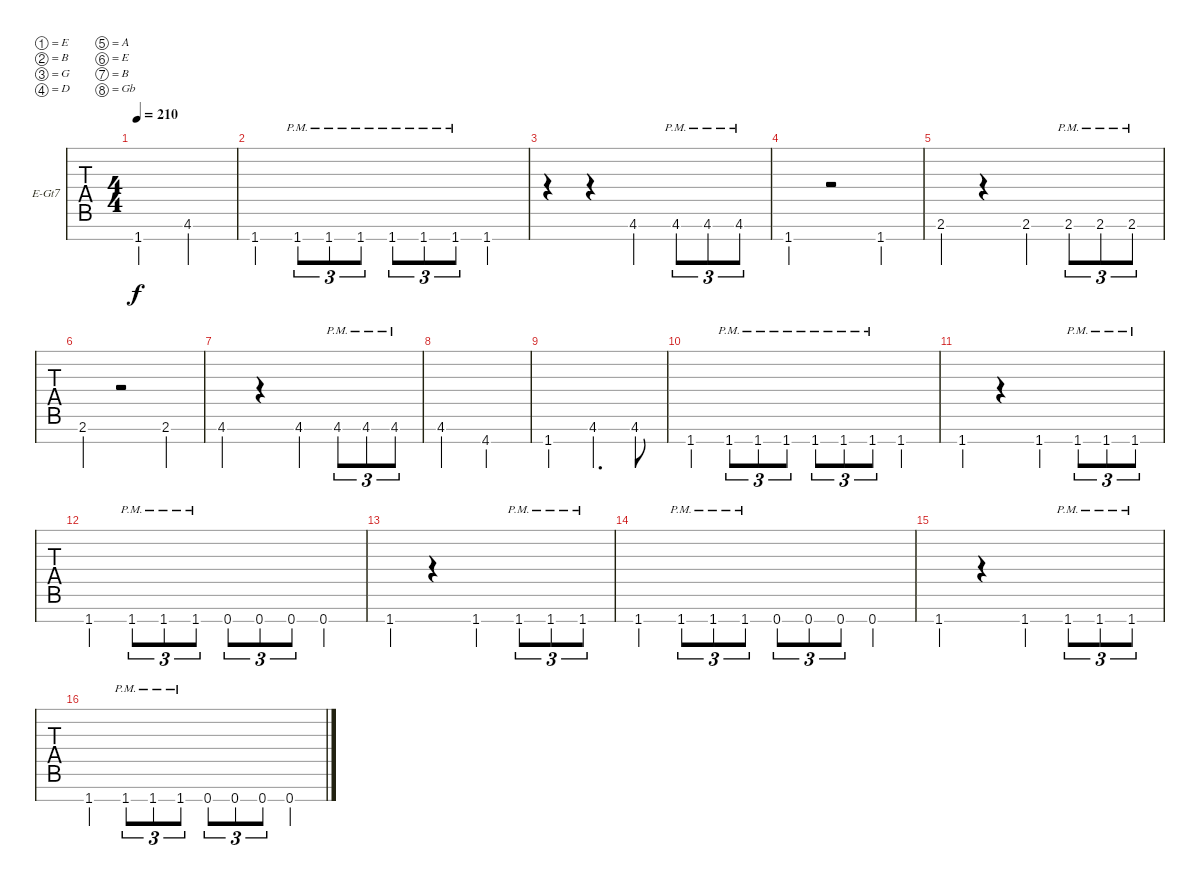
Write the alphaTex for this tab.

\bracketExtendMode groupsimilarinstruments
\firstSystemTrackNameOrientation horizontal
\otherSystemsTrackNameOrientation horizontal
\track ("Äîðîæêà 1" "E-Gt7") {instrument distortionguitar}
\staff {tabs}
\tuning (E4 B3 G3 D3 A2 E2 B1 Gb1)
\ts (4 4)
\tempo 210
\clef g2
\ks c
1.8.2{dy f} 4.7.2 |
1.8.4 1.8{pm}.8{tu (3 2)} 1.8{pm}.8{tu (3 2)} 1.8{pm}.8{tu (3 2)} 1.8{pm}.8{tu (3 2)} 1.8{pm}.8{tu (3 2)} 1.8{pm}.8{tu (3 2)} 1.8.4 |
r.4 r.4 4.7.4 4.7{pm}.8{tu (3 2)} 4.7{pm}.8{tu (3 2)} 4.7{pm}.8{tu (3 2)} |
1.8.4 r.2 1.8.4 |
2.7.4 r.4 2.7.4 2.7{pm}.8{tu (3 2)} 2.7{pm}.8{tu (3 2)} 2.7{pm}.8{tu (3 2)} |
2.7.4 r.2 2.7.4 |
4.7.4 r.4 4.7.4 4.7{pm}.8{tu (3 2)} 4.7{pm}.8{tu (3 2)} 4.7{pm}.8{tu (3 2)} |
4.7.2 4.8.2 |
1.8.2 4.7.4{d} 4.7.8 |
1.8.4 1.8{pm}.8{tu (3 2)} 1.8{pm}.8{tu (3 2)} 1.8{pm}.8{tu (3 2)} 1.8{pm}.8{tu (3 2)} 1.8{pm}.8{tu (3 2)} 1.8{pm}.8{tu (3 2)} 1.8.4 |
1.8.4 r.4 1.8.4 1.8{pm}.8{tu (3 2)} 1.8{pm}.8{tu (3 2)} 1.8{pm}.8{tu (3 2)} |
1.8.4 1.8{pm}.8{tu (3 2)} 1.8{pm}.8{tu (3 2)} 1.8{pm}.8{tu (3 2)} 0.8.8{tu (3 2)} 0.8.8{tu (3 2)} 0.8.8{tu (3 2)} 0.8.4 |
1.8.4 r.4 1.8.4 1.8{pm}.8{tu (3 2)} 1.8{pm}.8{tu (3 2)} 1.8{pm}.8{tu (3 2)} |
1.8.4 1.8{pm}.8{tu (3 2)} 1.8{pm}.8{tu (3 2)} 1.8{pm}.8{tu (3 2)} 0.8.8{tu (3 2)} 0.8.8{tu (3 2)} 0.8.8{tu (3 2)} 0.8.4 |
1.8.4 r.4 1.8.4 1.8{pm}.8{tu (3 2)} 1.8{pm}.8{tu (3 2)} 1.8{pm}.8{tu (3 2)} |
1.8.4 1.8{pm}.8{tu (3 2)} 1.8{pm}.8{tu (3 2)} 1.8{pm}.8{tu (3 2)} 0.8.8{tu (3 2)} 0.8.8{tu (3 2)} 0.8.8{tu (3 2)} 0.8.4
